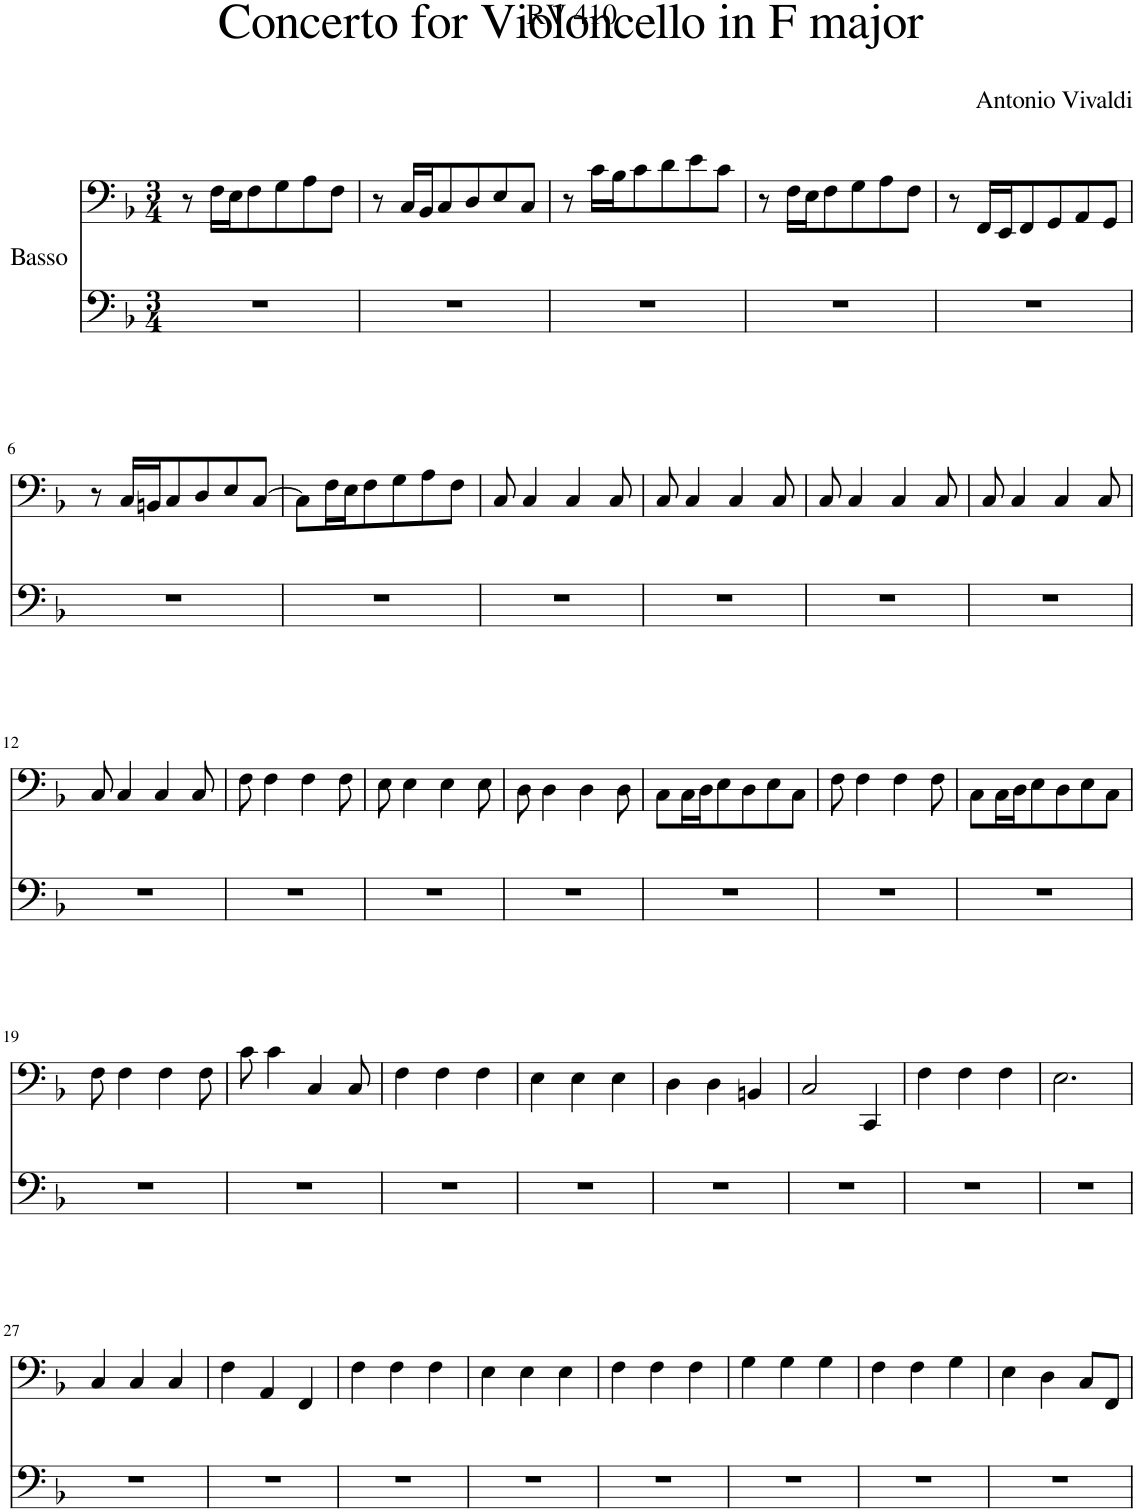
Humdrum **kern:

**kern	**kern
*part1	*part1
*staff2	*staff1
*I"Basso	*
*clefF4	*clefF4
*k[b-]	*k[b-]
*M3/4	*M3/4
=1	=1
2.r	8r
.	16F\LL
.	16E\J
.	8F\
.	8G\
.	8A\
.	8F\J
=2	=2
2.r	8r
.	16C/LL
.	16BB-/J
.	8C/
.	8D/
.	8E/
.	8C/J
=3	=3
2.r	8r
.	16c\LL
.	16B-\J
.	8c\
.	8d\
.	8e\
.	8c\J
=4	=4
2.r	8r
.	16F\LL
.	16E\J
.	8F\
.	8G\
.	8A\
.	8F\J
=5	=5
2.r	8r
.	16FF/LL
.	16EE/J
.	8FF/
.	8GG/
.	8AA/
.	8GG/J
!!LO:LB:g=z
=6	=6
2.r	8r
.	16C/LL
.	16BBn/J
.	8C/
.	8D/
.	8E/
.	[8C/J
=7	=7
2.r	8C\L]
.	16F\L
.	16E\J
.	8F\
.	8G\
.	8A\
.	8F\J
=8	=8
2.r	8C/
.	4C/
.	4C/
.	8C/
=9	=9
2.r	8C/
.	4C/
.	4C/
.	8C/
=10	=10
2.r	8C/
.	4C/
.	4C/
.	8C/
=11	=11
2.r	8C/
.	4C/
.	4C/
.	8C/
!!LO:LB:g=z
=12	=12
2.r	8C/
.	4C/
.	4C/
.	8C/
=13	=13
2.r	8F\
.	4F\
.	4F\
.	8F\
=14	=14
2.r	8E\
.	4E\
.	4E\
.	8E\
=15	=15
2.r	8D\
.	4D\
.	4D\
.	8D\
=16	=16
2.r	8C\L
.	16C\L
.	16D\J
.	8E\
.	8D\
.	8E\
.	8C\J
=17	=17
2.r	8F\
.	4F\
.	4F\
.	8F\
=18	=18
2.r	8C\L
.	16C\L
.	16D\J
.	8E\
.	8D\
.	8E\
.	8C\J
!!LO:LB:g=z
=19	=19
2.r	8F\
.	4F\
.	4F\
.	8F\
=20	=20
2.r	8c\
.	4c\
.	4C/
.	8C/
=21	=21
2.r	4F\
.	4F\
.	4F\
=22	=22
2.r	4E\
.	4E\
.	4E\
=23	=23
2.r	4D\
.	4D\
.	4BBn/
=24	=24
2.r	2C/
.	4CC/
=25	=25
2.r	4F\
.	4F\
.	4F\
=26	=26
2.r	2.E\
!!LO:LB:g=z
=27	=27
2.r	4C/
.	4C/
.	4C/
=28	=28
2.r	4F\
.	4AA/
.	4FF/
=29	=29
2.r	4F\
.	4F\
.	4F\
=30	=30
2.r	4E\
.	4E\
.	4E\
=31	=31
2.r	4F\
.	4F\
.	4F\
=32	=32
2.r	4G\
.	4G\
.	4G\
=33	=33
2.r	4F\
.	4F\
.	4G\
=34	=34
2.r	4E\
.	4D\
.	8C/L
.	8FF/J
=	=
*-	*-
